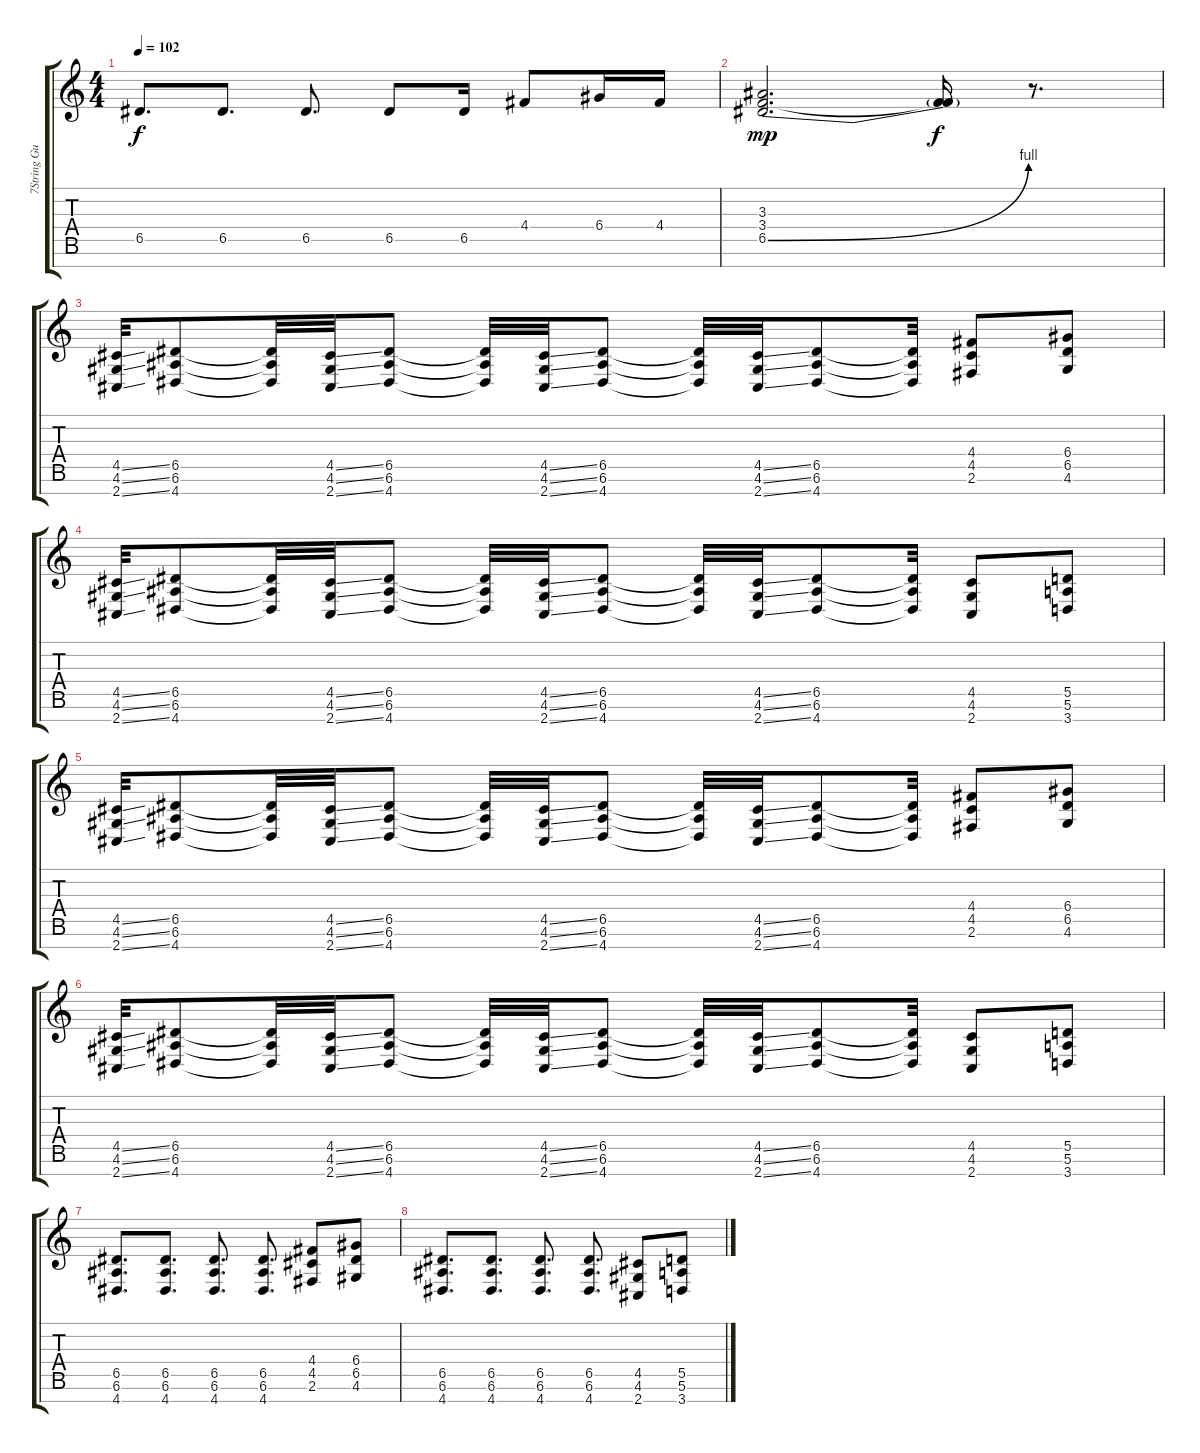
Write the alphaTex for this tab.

\track ("7String Guitar" "7String Gu") {instrument electricguitarjazz}
\staff {score tabs}
\tuning (E4 B3 G3 D3 A2 E2 B1) {hide}
\ts (4 4)
\tempo 102
\clef g2
\ks c
6.5.8{d dy f} 6.5.8{d} 6.5.8{d} 6.5.8 6.5.16 4.4.8 6.4.16 4.4.16 |
(3.3 3.4 6.5{be (bend 0 0 60 4)}).2{d dy mp} (3.4{t} 6.5{t}).16{dy f} r.8{d} |
(4.5{ss} 4.6{ss} 2.7{ss}).32{volume 10 instrument distortionguitar} (6.5 6.6 4.7).8 (6.5{t} 6.6{t} 4.7{t}).32 (4.5{ss} 4.6{ss} 2.7{ss}).32 (6.5 6.6 4.7).8 (6.5{t} 6.6{t} 4.7{t}).32 (4.5{ss} 4.6{ss} 2.7{ss}).32 (6.5 6.6 4.7).8 (6.5{t} 6.6{t} 4.7{t}).32 (4.5{ss} 4.6{ss} 2.7{ss}).32 (6.5 6.6 4.7).8 (6.5{t} 6.6{t} 4.7{t}).32 (4.4 4.5 2.6).8 (6.4 6.5 4.6).8 |
(4.5{ss} 4.6{ss} 2.7{ss}).32 (6.5 6.6 4.7).8 (6.5{t} 6.6{t} 4.7{t}).32 (4.5{ss} 4.6{ss} 2.7{ss}).32 (6.5 6.6 4.7).8 (6.5{t} 6.6{t} 4.7{t}).32 (4.5{ss} 4.6{ss} 2.7{ss}).32 (6.5 6.6 4.7).8 (6.5{t} 6.6{t} 4.7{t}).32 (4.5{ss} 4.6{ss} 2.7{ss}).32 (6.5 6.6 4.7).8 (6.5{t} 6.6{t} 4.7{t}).32 (4.5 4.6 2.7).8 (5.5 5.6 3.7).8 |
(4.5{ss} 4.6{ss} 2.7{ss}).32 (6.5 6.6 4.7).8 (6.5{t} 6.6{t} 4.7{t}).32 (4.5{ss} 4.6{ss} 2.7{ss}).32 (6.5 6.6 4.7).8 (6.5{t} 6.6{t} 4.7{t}).32 (4.5{ss} 4.6{ss} 2.7{ss}).32 (6.5 6.6 4.7).8 (6.5{t} 6.6{t} 4.7{t}).32 (4.5{ss} 4.6{ss} 2.7{ss}).32 (6.5 6.6 4.7).8 (6.5{t} 6.6{t} 4.7{t}).32 (4.4 4.5 2.6).8 (6.4 6.5 4.6).8 |
(4.5{ss} 4.6{ss} 2.7{ss}).32 (6.5 6.6 4.7).8 (6.5{t} 6.6{t} 4.7{t}).32 (4.5{ss} 4.6{ss} 2.7{ss}).32 (6.5 6.6 4.7).8 (6.5{t} 6.6{t} 4.7{t}).32 (4.5{ss} 4.6{ss} 2.7{ss}).32 (6.5 6.6 4.7).8 (6.5{t} 6.6{t} 4.7{t}).32 (4.5{ss} 4.6{ss} 2.7{ss}).32 (6.5 6.6 4.7).8 (6.5{t} 6.6{t} 4.7{t}).32 (4.5 4.6 2.7).8 (5.5 5.6 3.7).8 |
(6.5 6.6 4.7).8{d} (6.5 6.6 4.7).8{d} (6.5 6.6 4.7).8{d} (6.5 6.6 4.7).8{d} (4.4 4.5 2.6).8 (6.4 6.5 4.6).8 |
(6.5 6.6 4.7).8{d} (6.5 6.6 4.7).8{d} (6.5 6.6 4.7).8{d} (6.5 6.6 4.7).8{d} (4.5 4.6 2.7).8 (5.5 5.6 3.7).8
